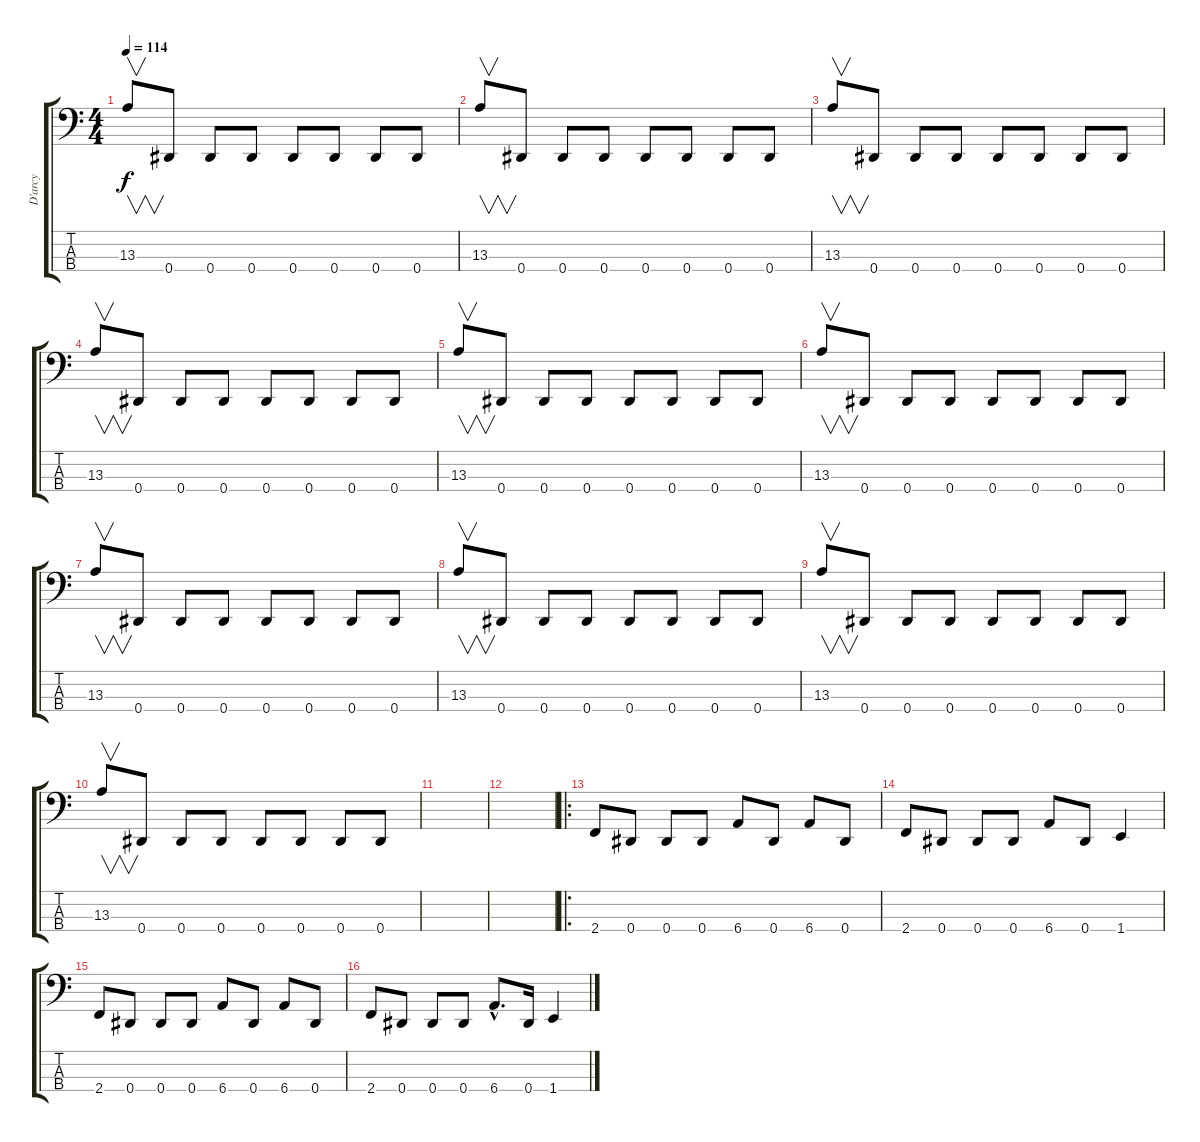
\track ("D'arcy" "D'arcy") {instrument electricbasspick}
\staff {score tabs}
\tuning (Gb2 Db2 Ab1 Eb1) {hide}
\ts (4 4)
\tempo 114
\clef f4
\ks c
13.3.8{v dy f} 0.4.8 0.4.8 0.4.8 0.4.8 0.4.8 0.4.8 0.4.8 |
13.3.8{v} 0.4.8 0.4.8 0.4.8 0.4.8 0.4.8 0.4.8 0.4.8 |
13.3.8{v} 0.4.8 0.4.8 0.4.8 0.4.8 0.4.8 0.4.8 0.4.8 |
13.3.8{v} 0.4.8 0.4.8 0.4.8 0.4.8 0.4.8 0.4.8 0.4.8 |
13.3.8{v} 0.4.8 0.4.8 0.4.8 0.4.8 0.4.8 0.4.8 0.4.8 |
13.3.8{v} 0.4.8 0.4.8 0.4.8 0.4.8 0.4.8 0.4.8 0.4.8 |
13.3.8{v} 0.4.8 0.4.8 0.4.8 0.4.8 0.4.8 0.4.8 0.4.8 |
13.3.8{v} 0.4.8 0.4.8 0.4.8 0.4.8 0.4.8 0.4.8 0.4.8 |
13.3.8{v} 0.4.8 0.4.8 0.4.8 0.4.8 0.4.8 0.4.8 0.4.8 |
13.3.8{v} 0.4.8 0.4.8 0.4.8 0.4.8 0.4.8 0.4.8 0.4.8 |
|
|
\ro
2.4.8 0.4.8 0.4.8 0.4.8 6.4.8 0.4.8 6.4.8 0.4.8 |
2.4.8 0.4.8 0.4.8 0.4.8 6.4.8 0.4.8 1.4.4 |
2.4.8 0.4.8 0.4.8 0.4.8 6.4.8 0.4.8 6.4.8 0.4.8 |
2.4.8 0.4.8 0.4.8 0.4.8 6.4{hac}.8{d} 0.4.16 1.4.4
